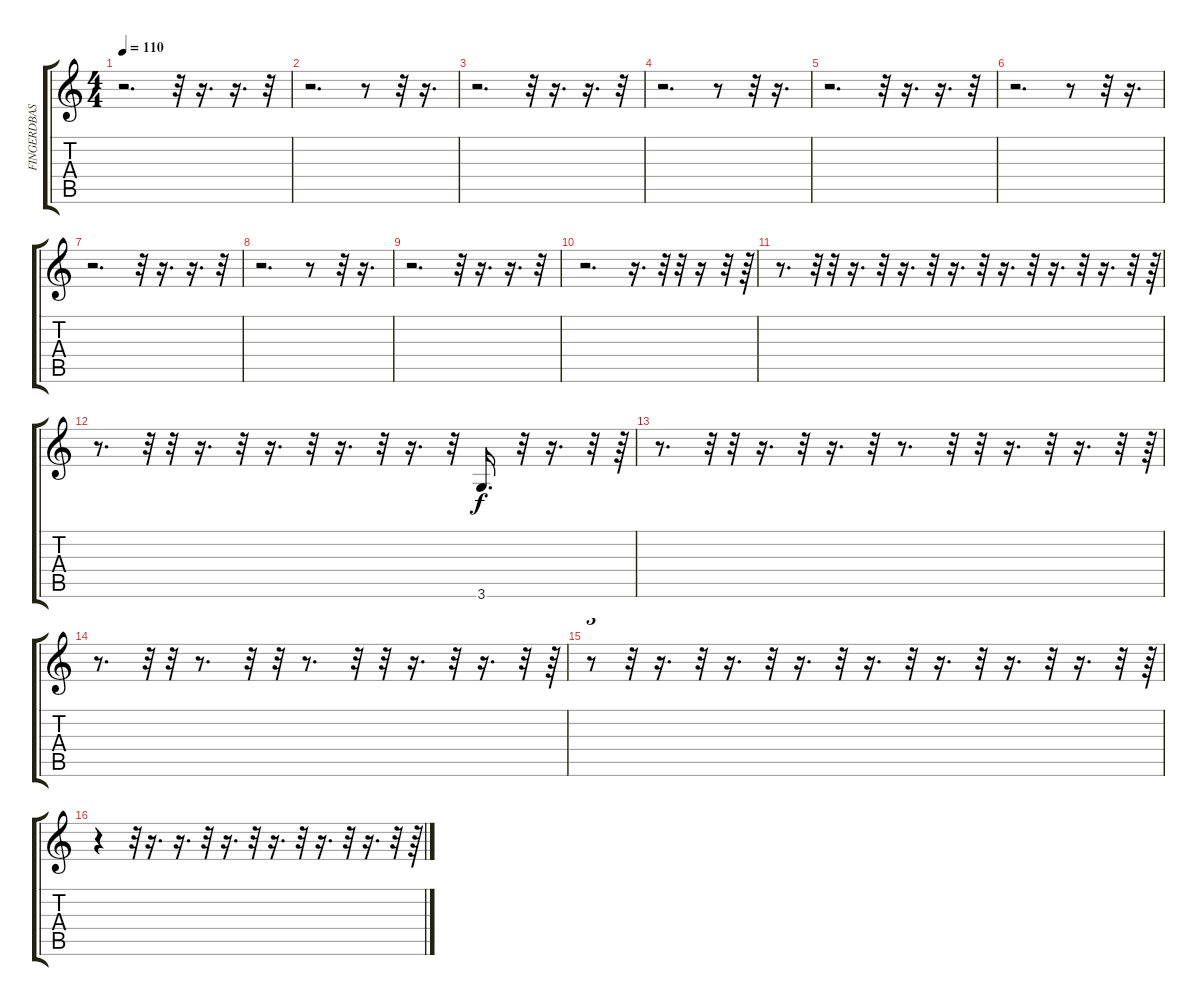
\track ("FINGERDBAS" "FINGERDBAS") {instrument electricbassfinger}
\staff {score tabs}
\tuning (E4 B3 G3 D3 A2 E2) {hide}
\ts (4 4)
\tempo 110
\clef g2
\ks c
r.2{d dy f} r.32 r.16{d} r.16{d} r.32 |
r.2{d} r.8 r.32 r.16{d} |
r.2{d} r.32 r.16{d} r.16{d} r.32 |
r.2{d} r.8 r.32 r.16{d} |
r.2{d} r.32 r.16{d} r.16{d} r.32 |
r.2{d} r.8 r.32 r.16{d} |
r.2{d} r.32 r.16{d} r.16{d} r.32 |
r.2{d} r.8 r.32 r.16{d} |
r.2{d} r.32 r.16{d} r.16{d} r.32 |
r.2{d} r.16{d} r.32{tu (3 2)} r.32 r.16 r.32 r.64{tu (3 2)} |
r.8{d} r.32{tu (3 2)} r.32 r.16{d} r.32 r.16{d} r.32 r.16{d} r.32 r.16{d} r.32 r.16{d} r.32 r.16{d} r.32 r.64{tu (3 2)} |
r.8{d} r.32{tu (3 2)} r.32 r.16{d} r.32 r.16{d} r.32 r.16{d} r.32 r.16{d} r.32 3.6.16{d} r.32 r.16{d} r.32 r.64{tu (3 2)} |
r.8{d} r.32{tu (3 2)} r.32 r.16{d} r.32 r.16{d} r.32 r.8{d} r.32 r.32 r.16{d} r.32 r.16{d} r.32 r.64{tu (3 2)} |
r.8{d} r.32{tu (3 2)} r.32 r.8{d} r.32 r.32 r.8{d} r.32 r.32 r.16{d} r.32 r.16{d} r.32 r.64{tu (3 2)} |
r.8{tu (3 2)} r.32 r.16{d} r.32 r.16{d} r.32 r.16{d} r.32 r.16{d} r.32 r.16{d} r.32 r.16{d} r.32 r.16{d} r.32 r.64{tu (3 2)} |
r.4 r.32{tu (3 2)} r.16{d} r.16{d} r.32 r.16{d} r.32 r.16{d} r.32 r.16{d} r.32 r.16{d} r.32 r.64{tu (3 2)}
